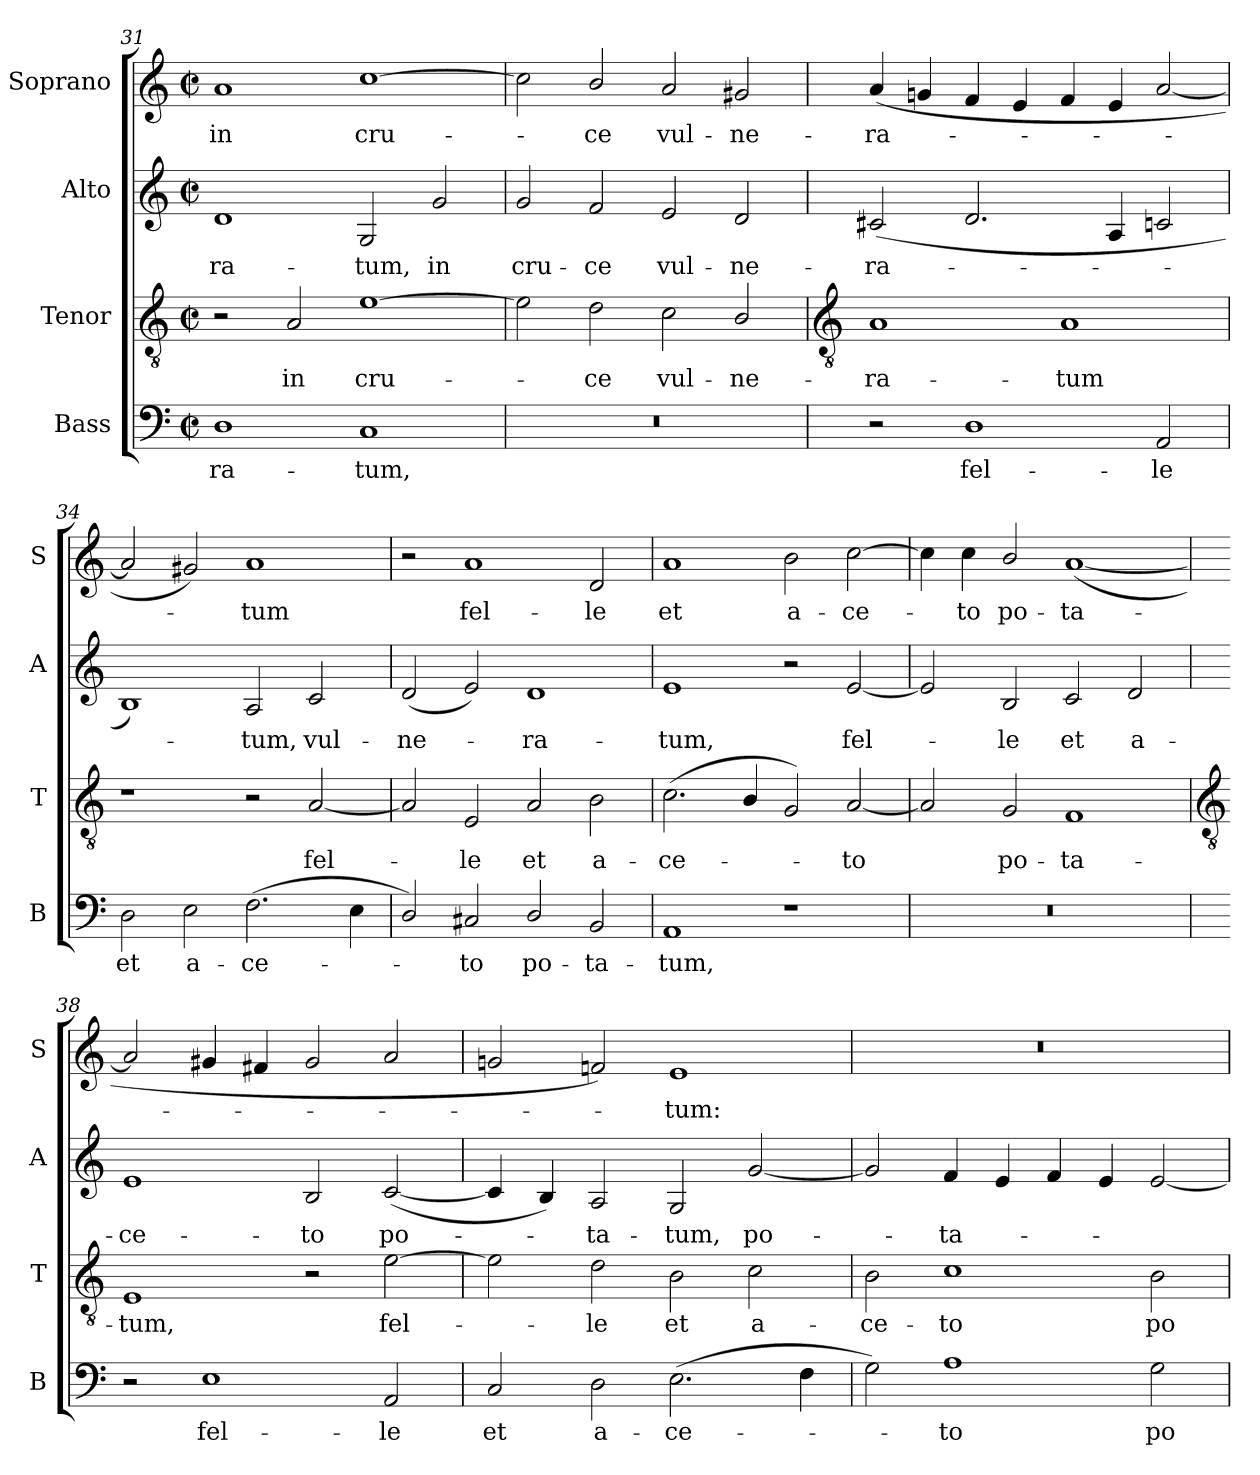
**kern	**text	**kern	**text	**kern	**text	**kern	**text
*part4	*part4	*part3	*part3	*part2	*part2	*part1	*part1
*staff4	*staff4	*staff3	*staff3	*staff2	*staff2	*staff1	*staff1
*I"Bass	*	*I"Tenor	*	*I"Alto	*	*I"Soprano	*
*I'B	*	*I'T	*	*I'A	*	*I'S	*
*clefF4	*	*clefGv2	*	*clefG2	*	*clefG2	*
*k[]	*	*k[]	*	*k[]	*	*k[]	*
*C:	*	*C:	*	*C:	*	*C:	*
*M4/2	*	*M4/2	*	*M4/2	*	*M4/2	*
*met(c|)	*	*met(c|)	*	*met(c|)	*	*met(c|)	*
=31	=31	=31	=31	=31	=31	=31	=31
!	!LO:LY:b	!	!	!	!LO:LY:b	!	!LO:LY:b
1D	-ra-	2r	.	1d	-ra-	1a	in
!	!	!	!LO:LY:b	!	!	!	!
.	.	2A	in	.	.	.	.
!	!LO:LY:b	!	!LO:LY:b	!	!LO:LY:b	!	!LO:LY:b
1C	-tum,	[1e	cru-	2G	-tum,	[1cc	cru-
!	!	!	!	!	!LO:LY:b	!	!
.	.	.	.	2g	in	.	.
=32	=32	=32	=32	=32	=32	=32	=32
!	!	!	!	!	!LO:LY:b	!	!
0r	.	2e]	.	2g	cru-	2cc]	.
!	!	!	!LO:LY:b	!	!LO:LY:b	!	!LO:LY:b
.	.	2d	ce	2f	-ce	2b/	ce
!	!	!	!LO:LY:b	!	!LO:LY:b	!	!LO:LY:b
.	.	2c	vul-	2e	vul-	2a	vul-
!	!	!	!LO:LY:b	!	!LO:LY:b	!	!LO:LY:b
.	.	2B/	-ne-	2d	-ne-	2g#X	-ne-
!!LO:LB:g=z
=33	=33	=33	=33	=33	=33	=33	=33
*	*	*clefGv2	*	*	*	*	*
!	!	!	!LO:LY:b	!	!LO:LY:b	!	!LO:LY:b
2r	.	1A	-ra-	(<2c#X	-ra-	(<4a	-ra-
.	.	.	.	.	.	4gn	.
!	!LO:LY:b	!	!	!	!	!	!
1D	fel-	.	.	2.d	.	4f	.
.	.	.	.	.	.	4e	.
!	!	!	!LO:LY:b	!	!	!	!
.	.	1A	-tum	.	.	4f	.
.	.	.	.	4A	.	4e	.
!	!LO:LY:b	!	!	!	!	!	!
2AA	-le	.	.	2cn	.	[2a	.
=34	=34	=34	=34	=34	=34	=34	=34
!	!LO:LY:b	!	!	!	!	!	!
2D	et	1r	.	1B)	.	2a]	.
!	!LO:LY:b	!	!	!	!	!	!
2E	a-	.	.	.	.	2g#X)	.
!	!LO:LY:b	!	!	!	!LO:LY:b	!	!LO:LY:b
(>2.F	-ce-	2r	.	2A	tum,	1a	tum
!	!	!	!LO:LY:b	!	!LO:LY:b	!	!
.	.	[2A	fel-	2c	vul-	.	.
4E	.	.	.	.	.	.	.
=35	=35	=35	=35	=35	=35	=35	=35
!	!	!	!	!	!LO:LY:b	!	!
2D/)	.	2A]	.	(<2d	-ne-	2r	.
!	!LO:LY:b	!	!LO:LY:b	!	!	!	!LO:LY:b
2C#X	to	2E	le	2e)	.	1a	fel-
!	!LO:LY:b	!	!LO:LY:b	!	!LO:LY:b	!	!
2D/	po-	2A	et	1d	ra-	.	.
!	!LO:LY:b	!	!LO:LY:b	!	!	!	!LO:LY:b
2BB	-ta-	2B	a-	.	.	2d	-le
=36	=36	=36	=36	=36	=36	=36	=36
!	!LO:LY:b	!	!LO:LY:b	!	!LO:LY:b	!	!LO:LY:b
1AA	-tum,	(<2.c	-ce-	1e	-tum,	1a	et
.	.	4B/	.	.	.	.	.
!	!	!	!	!	!	!	!LO:LY:b
1r	.	2G)	.	2r	.	2b	a-
!	!	!	!LO:LY:b	!	!LO:LY:b	!	!LO:LY:b
.	.	[2A	to	[2e	fel-	[2cc	-ce-
=37	=37	=37	=37	=37	=37	=37	=37
0r	.	2A]	.	2e]	.	4cc]	.
!	!	!	!	!	!	!	!LO:LY:b
.	.	.	.	.	.	4cc	to
!	!	!	!LO:LY:b	!	!LO:LY:b	!	!LO:LY:b
.	.	2G	po-	2B	le	2b/	po-
!	!	!	!LO:LY:b	!	!LO:LY:b	!	!LO:LY:b
.	.	1F	-ta-	2c	et	(<[1a	-ta-
!	!	!	!	!	!LO:LY:b	!	!
.	.	.	.	2d	a-	.	.
!!LO:LB:g=z
=38	=38	=38	=38	=38	=38	=38	=38
*	*	*clefGv2	*	*	*	*	*
!	!	!	!LO:LY:b	!	!LO:LY:b	!	!
2r	.	1E	-tum,	1e	-ce-	2a]	.
!	!LO:LY:b	!	!	!	!	!	!
1E	fel-	.	.	.	.	4g#X	.
.	.	.	.	.	.	4f#X	.
!	!	!	!	!	!LO:LY:b	!	!
.	.	2r	.	2B	-to	2g#	.
!	!LO:LY:b	!	!LO:LY:b	!	!LO:LY:b	!	!
2AA	-le	[2e	fel-	(<[2c	po-	2a	.
=39	=39	=39	=39	=39	=39	=39	=39
!	!LO:LY:b	!	!	!	!	!	!
2C	et	2e]	.	4c]	.	2gn	.
.	.	.	.	4B)	.	.	.
!	!LO:LY:b	!	!LO:LY:b	!	!LO:LY:b	!	!
2D	a-	2d	le	2A	ta-	2fn)	.
!	!LO:LY:b	!	!LO:LY:b	!	!LO:LY:b	!	!LO:LY:b
(>2.E	-ce-	2B	et	2G	-tum,	1e	tum:
!	!	!	!LO:LY:b	!	!LO:LY:b	!	!
.	.	2c	a-	[2g	po-	.	.
4F	.	.	.	.	.	.	.
=40	=40	=40	=40	=40	=40	=40	=40
!	!	!	!LO:LY:b	!	!	!	!
2G)	.	2B	-ce-	2g]	.	0r	.
!	!LO:LY:b	!	!LO:LY:b	!	!LO:LY:b	!	!
1A	to	1c	-to	4f	ta-	.	.
.	.	.	.	4e	.	.	.
.	.	.	.	4f	.	.	.
.	.	.	.	4e	.	.	.
!	!LO:LY:b	!	!LO:LY:b	!	!	!	!
2G	po-	2B	po-	[2e	.	.	.
=	=	=	=	=	=	=	=
*-	*-	*-	*-	*-	*-	*-	*-
